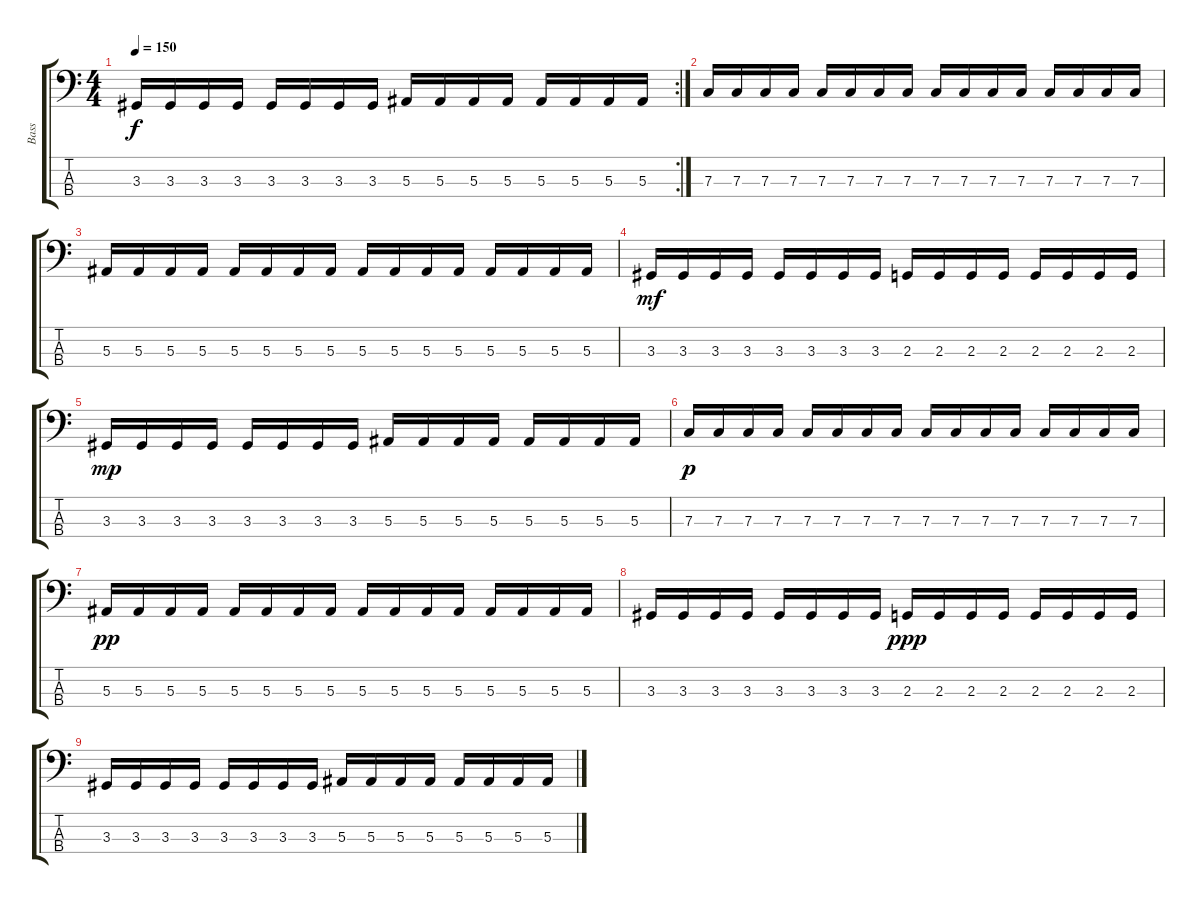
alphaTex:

\track ("Bass" "Bass") {instrument electricbassfinger}
\staff {score tabs}
\tuning (Eb2 Bb1 F1 C1) {hide}
\rc 2
\ts (4 4)
\tempo 150
\clef f4
\ks c
3.3.16{dy f} 3.3.16 3.3.16 3.3.16 3.3.16 3.3.16 3.3.16 3.3.16 5.3.16 5.3.16 5.3.16 5.3.16 5.3.16 5.3.16 5.3.16 5.3.16 |
7.3.16 7.3.16 7.3.16 7.3.16 7.3.16 7.3.16 7.3.16 7.3.16 7.3.16 7.3.16 7.3.16 7.3.16 7.3.16 7.3.16 7.3.16 7.3.16 |
5.3.16 5.3.16 5.3.16 5.3.16 5.3.16 5.3.16 5.3.16 5.3.16 5.3.16 5.3.16 5.3.16 5.3.16 5.3.16 5.3.16 5.3.16 5.3.16 |
3.3.16{dy mf} 3.3.16 3.3.16 3.3.16 3.3.16 3.3.16 3.3.16 3.3.16 2.3.16 2.3.16 2.3.16 2.3.16 2.3.16 2.3.16 2.3.16 2.3.16 |
3.3.16{dy mp} 3.3.16 3.3.16 3.3.16 3.3.16 3.3.16 3.3.16 3.3.16 5.3.16 5.3.16 5.3.16 5.3.16 5.3.16 5.3.16 5.3.16 5.3.16 |
7.3.16{dy p} 7.3.16 7.3.16 7.3.16 7.3.16 7.3.16 7.3.16 7.3.16 7.3.16 7.3.16 7.3.16 7.3.16 7.3.16 7.3.16 7.3.16 7.3.16 |
5.3.16{dy pp} 5.3.16 5.3.16 5.3.16 5.3.16 5.3.16 5.3.16 5.3.16 5.3.16 5.3.16 5.3.16 5.3.16 5.3.16 5.3.16 5.3.16 5.3.16 |
3.3.16 3.3.16 3.3.16 3.3.16 3.3.16 3.3.16 3.3.16 3.3.16 2.3.16{dy ppp} 2.3.16 2.3.16 2.3.16 2.3.16 2.3.16 2.3.16 2.3.16 |
3.3.16 3.3.16 3.3.16 3.3.16 3.3.16 3.3.16 3.3.16 3.3.16 5.3.16 5.3.16 5.3.16 5.3.16 5.3.16 5.3.16 5.3.16 5.3.16
